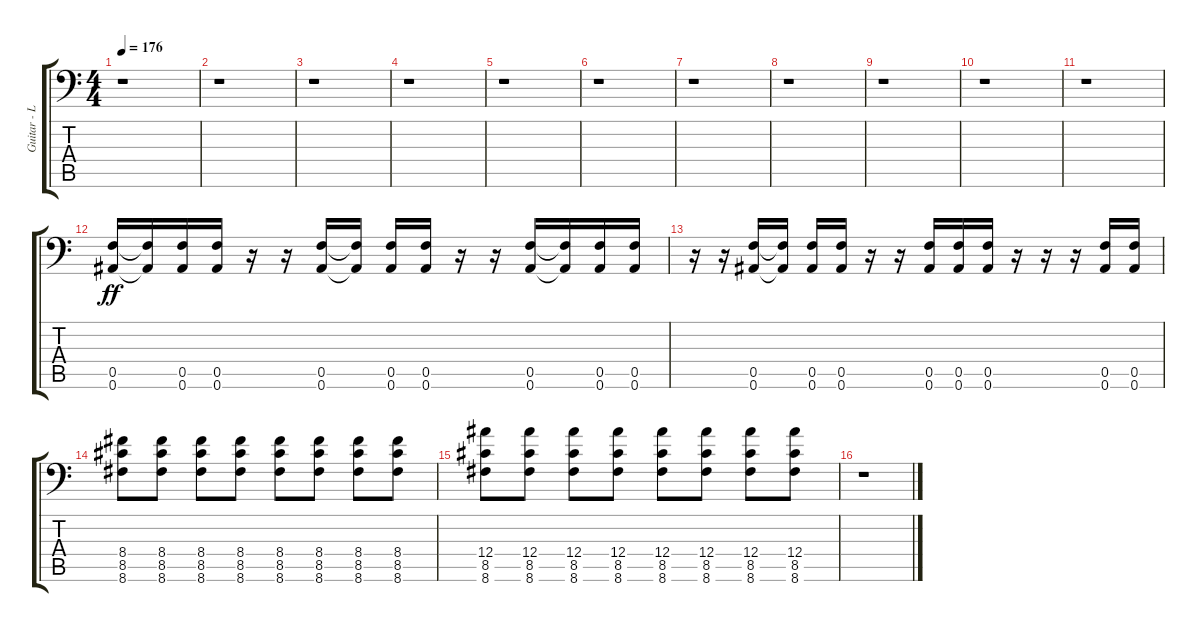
\track ("Guitar - Lead" "Guitar - L") {instrument distortionguitar}
\staff {score tabs}
\tuning (C4 G3 Eb3 Bb2 F2 Bb1) {hide}
\ts (4 4)
\tempo 176
\clef f4
\ks c
r.1{dy mf} |
r.1 |
r.1 |
r.1 |
r.1 |
r.1 |
r.1 |
r.1 |
r.1 |
r.1 |
r.1 |
(0.5 0.6).16{dy ff} (0.5{t} 0.6{t}).16 (0.5 0.6).16 (0.5 0.6).16 r.16 r.16 (0.5 0.6).16 (0.5{t} 0.6{t}).16 (0.5 0.6).16 (0.5 0.6).16 r.16 r.16 (0.5 0.6).16 (0.5{t} 0.6{t}).16 (0.5 0.6).16 (0.5 0.6).16 |
r.16 r.16 (0.5 0.6).16 (0.5{t} 0.6{t}).16 (0.5 0.6).16 (0.5 0.6).16 r.16 r.16 (0.5 0.6).16 (0.5 0.6).16 (0.5 0.6).16 r.16 r.16 r.16 (0.5 0.6).16 (0.5 0.6).16 |
(8.4 8.5 8.6).8 (8.4 8.5 8.6).8 (8.4 8.5 8.6).8 (8.4 8.5 8.6).8 (8.4 8.5 8.6).8 (8.4 8.5 8.6).8 (8.4 8.5 8.6).8 (8.4 8.5 8.6).8 |
(12.4 8.5 8.6).8 (12.4 8.5 8.6).8 (12.4 8.5 8.6).8 (12.4 8.5 8.6).8 (12.4 8.5 8.6).8 (12.4 8.5 8.6).8 (12.4 8.5 8.6).8 (12.4 8.5 8.6).8 |
r.1
